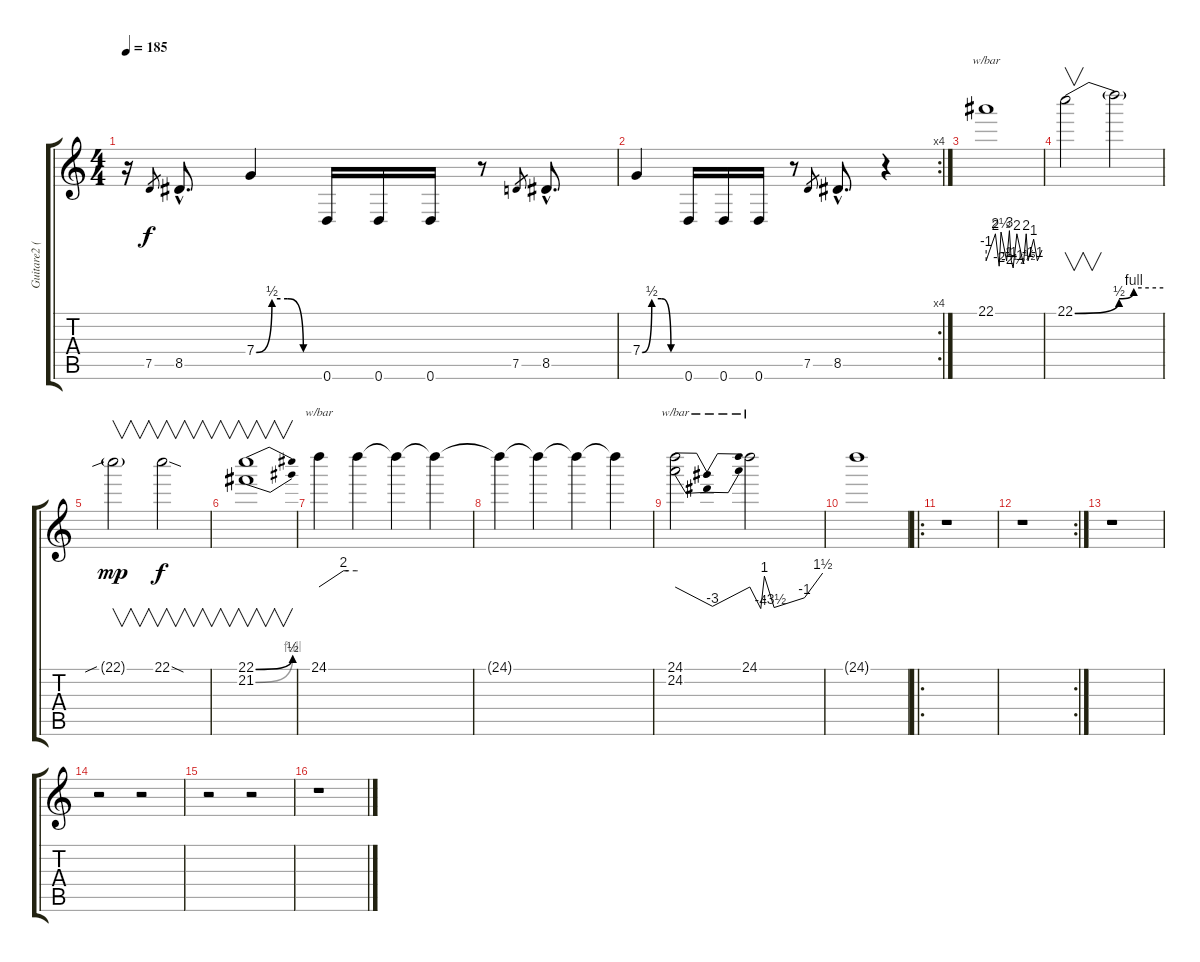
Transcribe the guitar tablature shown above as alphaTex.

\track ("Guitare2 (solo)" "Guitare2 (") {instrument distortionguitar}
\staff {score tabs}
\tuning (D4 A3 F3 C3 G2 D2) {hide}
\ts (4 4)
\tempo 185
\clef g2
\ks c
r.16{dy f} 7.5.8{gr} 8.5{hac}.8{d} 7.4{be (custom 0 0 15 2 30 2 45 0 60 0)}.4 0.6.16 0.6.16 0.6.16 r.8 7.5.8{gr} 8.5{hac}.8{d} |
\rc 4
7.4{be (custom 0 0 15 2 30 2 45 0 60 0)}.4 0.6.16 0.6.16 0.6.16 r.8 7.5.8{gr} 8.5{hac}.8{d} r.4 |
22.1.1{tbe (custom default 0 -4 10 8 14 -8 16 10 22 -4 25 12 27 -4 29 -10 33 8 40 -6 43 8 45 -4 51 4 55 -4 60 0)} |
22.1{be (custom 0 0 30 2 40 4 60 4)}.2{v} 22.1{t}.2 |
22.1{sib g}.2{v dy mp} 22.1{sod}.2{v dy f} |
(22.1{be (bend 0 0 60 2)} 21.2{be (bend 0 0 60 4)}).1{v} |
24.1.4{tbe (custom default 0 0 38 8 45 8 58 8 60 8)} 24.1{t}.4 24.1{t}.4 24.1{t}.4 |
24.1{t}.4 24.1{t}.4 24.1{t}.4 24.1{t}.4 |
(24.1 24.2).2{tbe (dip default 0 0 30 -12 60 0)} 24.1.2{tbe (custom default 0 0 9 -16 12 4 20 -14 45 -4 60 6)} |
24.1{t}.1 |
\ro
r.1 |
\rc 2
r.1 |
r.1 |
r.2 r.2 |
r.2 r.2 |
r.1
